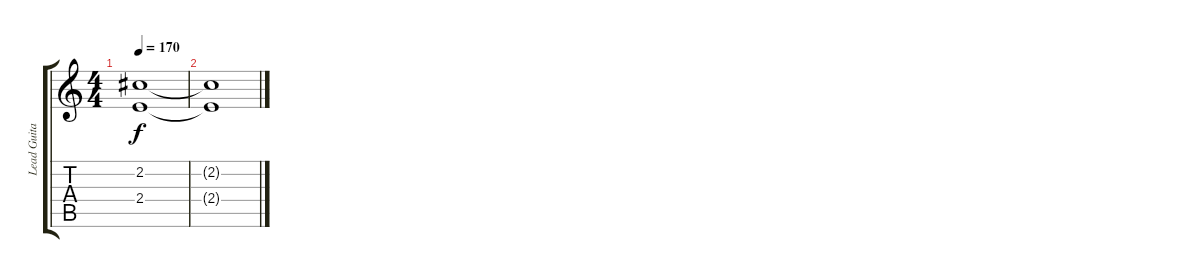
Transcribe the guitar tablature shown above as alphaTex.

\track ("Lead Guitar" "Lead Guita") {instrument distortionguitar}
\staff {score tabs}
\tuning (E4 B3 G3 D3 A2 E2) {hide}
\ts (4 4)
\tempo 170
\clef g2
\ks c
(2.2{t} 2.4{t}).1{dy f} |
(2.2{t} 2.4{t}).1
